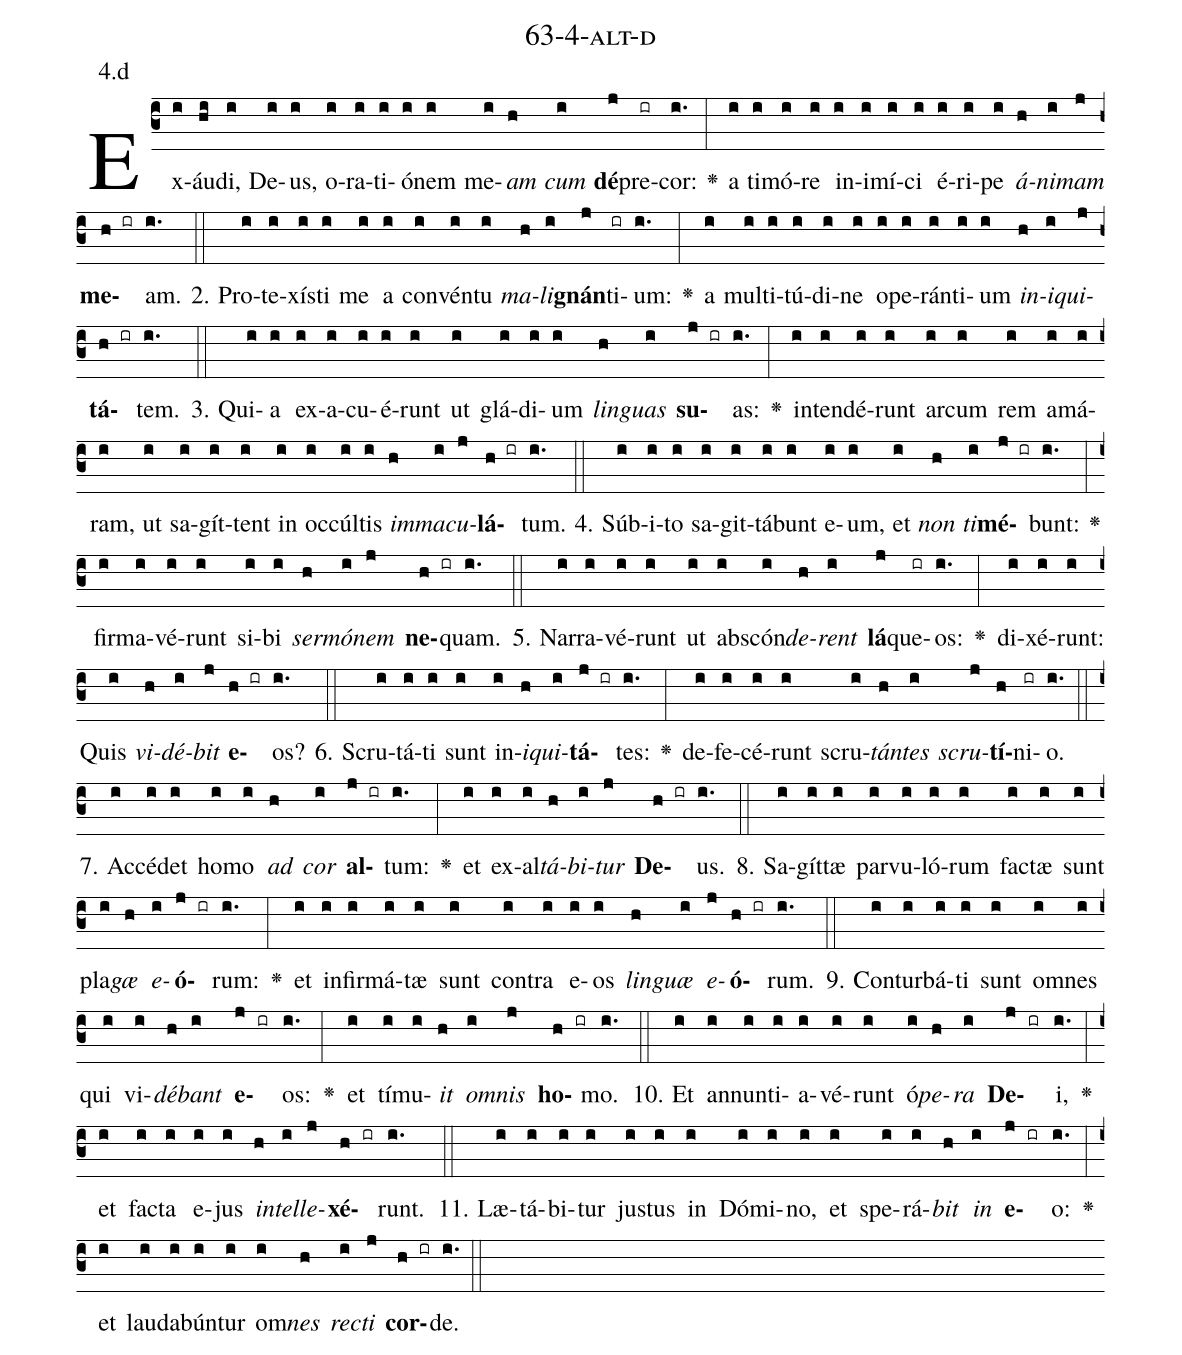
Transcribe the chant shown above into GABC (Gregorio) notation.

name: 63-4-alt-d;
annotation: 4.d;
%%
(c3)Ex(i)áu(hi)di,(i) De(i)us,(i) o(i)ra(i)ti(i)ó(i)nem(i) me(i)<i>am</i>(h) <i>cum</i>(i) <b>dé</b>(j)pre(ir)cor:(i.) <v>\greheightstar</v>(:) a(i) ti(i)mó(i)re(i) in(i)i(i)mí(i)ci(i) é(i)ri(i)pe(i) <i>á</i>(h)<i>ni</i>(i)<i>mam</i>(j) <b>me</b>(h ir)am.(i.) (::)
2. Pro(i)te(i)xís(i)ti(i) me(i) a(i) con(i)vén(i)tu(i) <i>ma</i>(h)<i>li</i>(i)<b>gnán</b>(j)ti(ir)um:(i.) <v>\greheightstar</v>(:) a(i) mul(i)ti(i)tú(i)di(i)ne(i) o(i)pe(i)rán(i)ti(i)um(i) <i>in</i>(h)<i>i</i>(i)<i>qui</i>(j)<b>tá</b>(h ir)tem.(i.) (::)
3. Qui(i)a(i) ex(i)a(i)cu(i)é(i)runt(i) ut(i) glá(i)di(i)um(i) <i>lin</i>(h)<i>guas</i>(i) <b>su</b>(j ir)as:(i.) <v>\greheightstar</v>(:) in(i)ten(i)dé(i)runt(i) ar(i)cum(i) rem(i) a(i)má(i)ram,(i) ut(i) sa(i)gít(i)tent(i) in(i) oc(i)cúl(i)tis(i) <i>im</i>(h)<i>ma</i>(i)<i>cu</i>(j)<b>lá</b>(h ir)tum.(i.) (::)
4. Súb(i)i(i)to(i) sa(i)git(i)tá(i)bunt(i) e(i)um,(i) et(i) <i>non</i>(h) <i>ti</i>(i)<b>mé</b>(j ir)bunt:(i.) <v>\greheightstar</v>(:) fir(i)ma(i)vé(i)runt(i) si(i)bi(i) <i>ser</i>(h)<i>mó</i>(i)<i>nem</i>(j) <b>ne</b>(h ir)quam.(i.) (::)
5. Nar(i)ra(i)vé(i)runt(i) ut(i) abs(i)cón(i)<i>de</i>(h)<i>rent</i>(i) <b>lá</b>(j)que(ir)os:(i.) <v>\greheightstar</v>(:) di(i)xé(i)runt:(i) Quis(i) <i>vi</i>(h)<i>dé</i>(i)<i>bit</i>(j) <b>e</b>(h ir)os?(i.) (::)
6. Scru(i)tá(i)ti(i) sunt(i) in(i)<i>i</i>(h)<i>qui</i>(i)<b>tá</b>(j ir)tes:(i.) <v>\greheightstar</v>(:) de(i)fe(i)cé(i)runt(i) scru(i)<i>tán</i>(h)<i>tes</i>(i) <i>scru</i>(j)<b>tí</b>(h)ni(ir)o.(i.) (::)
7. Ac(i)cé(i)det(i) ho(i)mo(i) <i>ad</i>(h) <i>cor</i>(i) <b>al</b>(j ir)tum:(i.) <v>\greheightstar</v>(:) et(i) ex(i)al(i)<i>tá</i>(h)<i>bi</i>(i)<i>tur</i>(j) <b>De</b>(h ir)us.(i.) (::)
8. Sa(i)gít(i)tæ(i) par(i)vu(i)ló(i)rum(i) fac(i)tæ(i) sunt(i) pla(i)<i>gæ</i>(h) <i>e</i>(i)<b>ó</b>(j ir)rum:(i.) <v>\greheightstar</v>(:) et(i) in(i)fir(i)má(i)tæ(i) sunt(i) con(i)tra(i) e(i)os(i) <i>lin</i>(h)<i>guæ</i>(i) <i>e</i>(j)<b>ó</b>(h ir)rum.(i.) (::)
9. Con(i)tur(i)bá(i)ti(i) sunt(i) om(i)nes(i) qui(i) vi(i)<i>dé</i>(h)<i>bant</i>(i) <b>e</b>(j ir)os:(i.) <v>\greheightstar</v>(:) et(i) tí(i)mu(i)<i>it</i>(h) <i>om</i>(i)<i>nis</i>(j) <b>ho</b>(h ir)mo.(i.) (::)
10. Et(i) an(i)nun(i)ti(i)a(i)vé(i)runt(i) ó(i)<i>pe</i>(h)<i>ra</i>(i) <b>De</b>(j ir)i,(i.) <v>\greheightstar</v>(:) et(i) fac(i)ta(i) e(i)jus(i) <i>in</i>(h)<i>tel</i>(i)<i>le</i>(j)<b>xé</b>(h ir)runt.(i.) (::)
11. Læ(i)tá(i)bi(i)tur(i) jus(i)tus(i) in(i) Dó(i)mi(i)no,(i) et(i) spe(i)rá(i)<i>bit</i>(h) <i>in</i>(i) <b>e</b>(j ir)o:(i.) <v>\greheightstar</v>(:) et(i) lau(i)da(i)bún(i)tur(i) om(i)<i>nes</i>(h) <i>rec</i>(i)<i>ti</i>(j) <b>cor</b>(h ir)de.(i.) (::)
